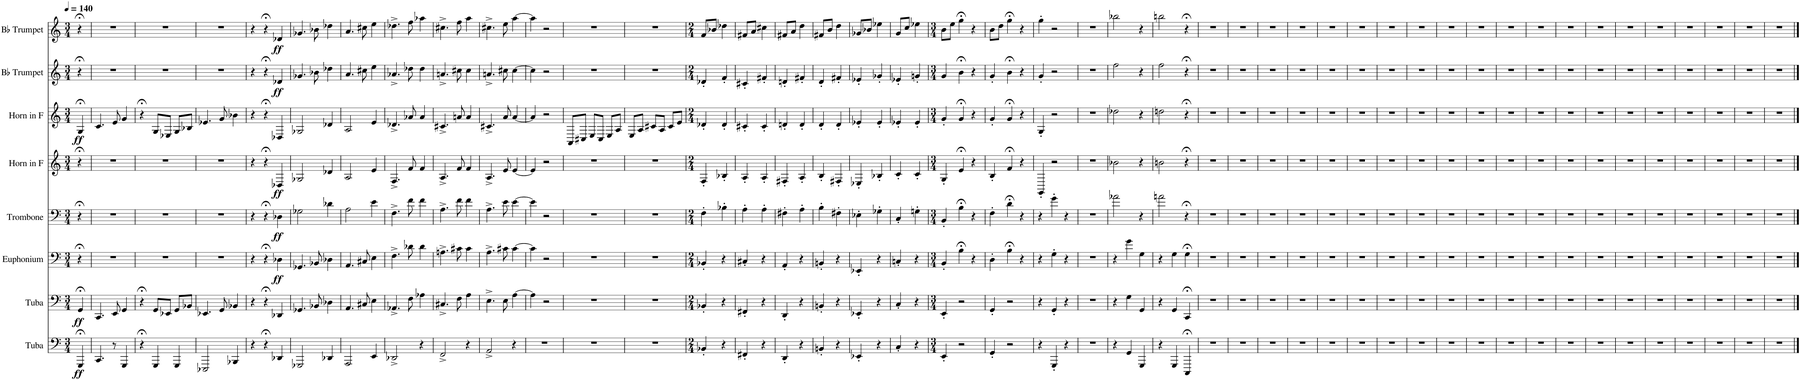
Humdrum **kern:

**kern	**dynam	**kern	**dynam	**kern	**dynam	**kern	**dynam	**kern	**dynam	**kern	**dynam	**kern	**dynam	**kern	**dynam
*part8	*part8	*part7	*part7	*part6	*part6	*part5	*part5	*part4	*part4	*part3	*part3	*part2	*part2	*part1	*part1
*staff8	*staff8	*staff7	*staff7	*staff6	*staff6	*staff5	*staff5	*staff4	*staff4	*staff3	*staff3	*staff2	*staff2	*staff1	*staff1
*I"Tuba	*	*I"Tuba	*	*I"Euphonium	*	*I"Trombone	*	*I"Horn in F	*	*I"Horn in F	*	*I"Bb Trumpet	*	*I"Bb Trumpet	*
*I'Tba.	*	*I'Tba.	*	*I'Euph.	*	*I'Tbn.	*	*	*	*	*	*I'Bb Tpt.	*	*I'Bb Tpt.	*
*clefF4	*	*clefF4	*	*clefF4	*	*clefF4	*	*clefG2	*	*clefG2	*	*clefG2	*	*clefG2	*
*	*	*	*	*	*	*	*	*ITrd4c7	*	*ITrd4c7	*	*	*	*	*
*k[]	*	*k[]	*	*k[]	*	*k[]	*	*k[]	*	*k[]	*	*k[]	*	*k[]	*
*M3/4	*	*M3/4	*	*M3/4	*	*M3/4	*	*M3/4	*	*M3/4	*	*M3/4	*	*M3/4	*
*MM140	*	*MM140	*	*MM140	*	*MM140	*	*MM140	*	*MM140	*	*MM140	*	*MM140	*
=1	=1	=1	=1	=1	=1	=1	=1	=1	=1	=1	=1	=1	=1	=1	=1
!	!LO:DY:b	!	!LO:DY:b	!	!	!	!	!	!	!	!LO:DY:b	!	!	!	!
4GGG;</	ff	4GG;</	ff	4r;<	.	4r;<	.	4r;<	.	4G;</	ff	4r;<	.	4r;<	.
=2	=2	=2	=2	=2	=2	=2	=2	=2	=2	=2	=2	=2	=2	=2	=2
4.CC/	.	4.CC/	.	2.r	.	2.r	.	2.r	.	4.c/	.	2.r	.	2.r	.
8r	.	8EE/	.	.	.	.	.	.	.	8e/	.	.	.	.	.
4GGG/	.	4GG/	.	.	.	.	.	.	.	4g/	.	.	.	.	.
=3	=3	=3	=3	=3	=3	=3	=3	=3	=3	=3	=3	=3	=3	=3	=3
4r;<	.	4r;<	.	2.r	.	2.r	.	2.r	.	4r;<	.	2.r	.	2.r	.
4GGG/	.	8GG/L	.	.	.	.	.	.	.	8G/L	.	.	.	.	.
.	.	8EE-X/J	.	.	.	.	.	.	.	8E-X/J	.	.	.	.	.
4GGG/	.	8GG/L	.	.	.	.	.	.	.	8G/L	.	.	.	.	.
.	.	8BB-X/J	.	.	.	.	.	.	.	8B-X/J	.	.	.	.	.
=4	=4	=4	=4	=4	=4	=4	=4	=4	=4	=4	=4	=4	=4	=4	=4
2EEE-X/	.	4.EE-X/	.	2.r	.	2.r	.	2.r	.	4.e-X/	.	2.r	.	2.r	.
.	.	8GG/	.	.	.	.	.	.	.	8g/	.	.	.	.	.
4BBB-X/	.	4BB-X/	.	.	.	.	.	.	.	4b-X\	.	.	.	.	.
=5	=5	=5	=5	=5	=5	=5	=5	=5	=5	=5	=5	=5	=5	=5	=5
4r	.	4r	.	4r	.	4r	.	4r	.	4r	.	4r	.	4r	.
4r;<	.	4r;<	.	4r;<	.	4r;<	.	4r;<	.	4r;<	.	4r;<	.	4r;<	.
!	!	!	!	!	!LO:DY:b	!	!LO:DY:b	!	!LO:DY:b	!	!	!	!LO:DY:b	!	!LO:DY:b
4DD-X/	.	4DD-X/	.	4D-X\	ff	4D-X\	ff	4D-X/	ff	4D-X/	.	4d-X/	ff	4d-X/	ff
=6	=6	=6	=6	=6	=6	=6	=6	=6	=6	=6	=6	=6	=6	=6	=6
2GGG-X/	.	4.GG-X/	.	4.GG-X/	.	2G-X\	.	2G-X/	.	2G-X/	.	4.g-X/	.	4.g-X/	.
.	.	8BB-X/	.	8BB-X/	.	.	.	.	.	.	.	8b-X\	.	8b-X\	.
4DD-X/	.	4D-X\	.	4D-X\	.	4d-X\	.	4d-X/	.	4d-X/	.	4dd-X\	.	4dd-X\	.
=7	=7	=7	=7	=7	=7	=7	=7	=7	=7	=7	=7	=7	=7	=7	=7
2AAA/	.	4.AA/	.	4.AA/	.	2A\	.	2A/	.	2A/	.	4.a/	.	4.a/	.
.	.	8C#X/	.	8C#X/	.	.	.	.	.	.	.	8cc#X\	.	8cc#X\	.
4EE/	.	4E\	.	4E\	.	4e\	.	4e/	.	4e/	.	4ee\	.	4ee\	.
=8	=8	=8	=8	=8	=8	=8	=8	=8	=8	=8	=8	=8	=8	=8	=8
2DD-X^/	.	4.AA-X^/	.	4.F^\	.	4.F^\	.	4.F^/	.	4.d-X^/	.	4.a-X^/	.	4.dd-X^\	.
.	.	8F\	.	8d-X\	.	8f\	.	8f/	.	8a-X/	.	8dd-X\	.	8ff\	.
4r	.	4A-X\	.	4d-\	.	4f\	.	4f/	.	4a-/	.	4dd-\	.	4aa-X\	.
=9	=9	=9	=9	=9	=9	=9	=9	=9	=9	=9	=9	=9	=9	=9	=9
2FF^/	.	4.C#X^/	.	4.An^\	.	4.A^\	.	4.A^/	.	4.c#X^/	.	4.an^/	.	4.cc#X^\	.
.	.	8F\	.	8c#X\	.	8f\	.	8f/	.	8an/	.	8cc#X\	.	8ff\	.
4r	.	4A\	.	4c#\	.	4f\	.	4f/	.	4a/	.	4cc#\	.	4aa\	.
=10	=10	=10	=10	=10	=10	=10	=10	=10	=10	=10	=10	=10	=10	=10	=10
2AA^/	.	4.E^\	.	4.A^\	.	4.A^\	.	4.A^/	.	4.c#X^/	.	4.an^/	.	4.cc#X^\	.
.	.	8E\	.	8c#X\	.	8e\	.	8e/	.	8a/	.	8cc#X\	.	8ee\	.
4r	.	[4A\	.	[4c#\	.	[4e\	.	[4e/	.	[4a/	.	[4cc#\	.	[4aa\	.
=11	=11	=11	=11	=11	=11	=11	=11	=11	=11	=11	=11	=11	=11	=11	=11
2.r	.	4A\]	.	4c#\]	.	4e\]	.	4e/]	.	4a/]	.	4cc#\]	.	4aa\]	.
.	.	2r	.	2r	.	2r	.	2r	.	2r	.	2r	.	2r	.
=12	=12	=12	=12	=12	=12	=12	=12	=12	=12	=12	=12	=12	=12	=12	=12
2.r	.	2.r	.	2.r	.	2.r	.	2.r	.	8AA/L	.	2.r	.	2.r	.
.	.	.	.	.	.	.	.	.	.	8C#X/J	.	.	.	.	.
.	.	.	.	.	.	.	.	.	.	8E/L	.	.	.	.	.
.	.	.	.	.	.	.	.	.	.	8C#/J	.	.	.	.	.
.	.	.	.	.	.	.	.	.	.	8E/L	.	.	.	.	.
.	.	.	.	.	.	.	.	.	.	8A/J	.	.	.	.	.
=13	=13	=13	=13	=13	=13	=13	=13	=13	=13	=13	=13	=13	=13	=13	=13
2.r	.	2.r	.	2.r	.	2.r	.	2.r	.	8E/L	.	2.r	.	2.r	.
.	.	.	.	.	.	.	.	.	.	8A/J	.	.	.	.	.
.	.	.	.	.	.	.	.	.	.	8c#X/L	.	.	.	.	.
.	.	.	.	.	.	.	.	.	.	8A/J	.	.	.	.	.
.	.	.	.	.	.	.	.	.	.	8c#/L	.	.	.	.	.
.	.	.	.	.	.	.	.	.	.	8e/J	.	.	.	.	.
=14	=14	=14	=14	=14	=14	=14	=14	=14	=14	=14	=14	=14	=14	=14	=14
*M2/4	*	*M2/4	*	*M2/4	*	*M2/4	*	*M2/4	*	*M2/4	*	*M2/4	*	*M2/4	*
4BB-X'/	.	4BB-X'/	.	4BB-X'/	.	4F'\	.	4F'/	.	4d-X'/	.	4d-X'/	.	8f/L	.
.	.	.	.	.	.	.	.	.	.	.	.	.	.	8b-X/J	.
4r	.	4r	.	4r	.	4B-X'\	.	4B-X'/	.	4d-'/	.	4f'/	.	4dd-X\	.
=15	=15	=15	=15	=15	=15	=15	=15	=15	=15	=15	=15	=15	=15	=15	=15
4FF#X'/	.	4FF#X'/	.	4C#X'/	.	4A'\	.	4A'/	.	4c#X'/	.	4c#X'/	.	8f#X/L	.
.	.	.	.	.	.	.	.	.	.	.	.	.	.	8a/J	.
4r	.	4r	.	4r	.	4A'\	.	4A'/	.	4c#'/	.	4f#X'/	.	4cc#X\	.
=16	=16	=16	=16	=16	=16	=16	=16	=16	=16	=16	=16	=16	=16	=16	=16
4DD'/	.	4DD'/	.	4AA'/	.	4F#X'\	.	4F#X'/	.	4dn'/	.	4dn'/	.	8f#X/L	.
.	.	.	.	.	.	.	.	.	.	.	.	.	.	8a/J	.
4r	.	4r	.	4r	.	4A'\	.	4A'/	.	4d'/	.	4f#X'/	.	4dd\	.
=17	=17	=17	=17	=17	=17	=17	=17	=17	=17	=17	=17	=17	=17	=17	=17
4BBn'/	.	4BBn'/	.	4BBn'/	.	4B'\	.	4B'/	.	4d'/	.	4d'/	.	8f#X/L	.
.	.	.	.	.	.	.	.	.	.	.	.	.	.	8b/J	.
4r	.	4r	.	4r	.	4F#X'\	.	4F#X'/	.	4d'/	.	4f#X'/	.	4dd\	.
=18	=18	=18	=18	=18	=18	=18	=18	=18	=18	=18	=18	=18	=18	=18	=18
4EE-X'/	.	4EE-X'/	.	4EE-X'/	.	4E-X'\	.	4E-X'/	.	4e-X'/	.	4e-X'/	.	8g-X/L	.
.	.	.	.	.	.	.	.	.	.	.	.	.	.	8b-X/J	.
4r	.	4r	.	4r	.	4G-X'\	.	4B-X'/	.	4e-'/	.	4g-X'/	.	4ee-X\	.
=19	=19	=19	=19	=19	=19	=19	=19	=19	=19	=19	=19	=19	=19	=19	=19
4C'/	.	4C'/	.	4Cn'/	.	4C'/	.	4c'/	.	4e-X'/	.	4e-X'/	.	8g/L	.
.	.	.	.	.	.	.	.	.	.	.	.	.	.	8cc/J	.
4r	.	4r	.	4r	.	4Gn'\	.	4c'/	.	4e-'/	.	4gn'/	.	4ee-X\	.
=20	=20	=20	=20	=20	=20	=20	=20	=20	=20	=20	=20	=20	=20	=20	=20
*M3/4	*	*M3/4	*	*M3/4	*	*M3/4	*	*M3/4	*	*M3/4	*	*M3/4	*	*M3/4	*
4EE'/	.	4EE'/	.	4BB'/	.	4BB'/	.	4G'/	.	4g'/	.	4g/	.	8b\L	.
.	.	.	.	.	.	.	.	.	.	.	.	.	.	8ee\J	.
2r	.	2r	.	4B;<\	.	4B;<\	.	4e;</	.	4g;</	.	4b;<\	.	4gg;<\	.
.	.	.	.	4r	.	4r	.	4r	.	4r	.	4r	.	4r	.
=21	=21	=21	=21	=21	=21	=21	=21	=21	=21	=21	=21	=21	=21	=21	=21
4GG'/	.	4GG'/	.	4D'\	.	4F'\	.	4B'/	.	4g'/	.	4g'/	.	8b\L	.
.	.	.	.	.	.	.	.	.	.	.	.	.	.	8dd\J	.
2r	.	2r	.	4B;<\	.	4d;<\	.	4f;</	.	4g;</	.	4b;<\	.	4gg;<\	.
.	.	.	.	4r	.	4r	.	4r	.	4r	.	4r	.	4r	.
=22	=22	=22	=22	=22	=22	=22	=22	=22	=22	=22	=22	=22	=22	=22	=22
4r	.	4r	.	4r	.	4r	.	4GG'/	.	4G'/	.	4g'/	.	4gg'\	.
4GGG'/	.	4GG'/	.	4G'\	.	4g'\	.	2r	.	2r	.	2r	.	2r	.
4r	.	4r	.	4r	.	4r	.	.	.	.	.	.	.	.	.
=23	=23	=23	=23	=23	=23	=23	=23	=23	=23	=23	=23	=23	=23	=23	=23
2.r	.	2.r	.	2.r	.	2.r	.	2.r	.	2.r	.	2.r	.	2.r	.
=24	=24	=24	=24	=24	=24	=24	=24	=24	=24	=24	=24	=24	=24	=24	=24
4r	.	4r	.	4r	.	2a-X\	.	2b-X\	.	2dd-X\	.	2ff\	.	2bb-X\	.
4GG/	.	4G\	.	4g\	.	.	.	.	.	.	.	.	.	.	.
4GGG/	.	4GG/	.	4G\	.	4r	.	4r	.	4r	.	4r	.	4r	.
=25	=25	=25	=25	=25	=25	=25	=25	=25	=25	=25	=25	=25	=25	=25	=25
4r	.	4r	.	4r	.	2an\	.	2bn\	.	2ddn\	.	2ff\	.	2bbn\	.
4GGG/	.	4GG/	.	4G\	.	.	.	.	.	.	.	.	.	.	.
4CCC;</	.	4CC;</	.	4G;<\	.	4r;<	.	4r;<	.	4r;<	.	4r;<	.	4r;<	.
=26	=26	=26	=26	=26	=26	=26	=26	=26	=26	=26	=26	=26	=26	=26	=26
2.r	.	2.r	.	2.r	.	2.r	.	2.r	.	2.r	.	2.r	.	2.r	.
=27	=27	=27	=27	=27	=27	=27	=27	=27	=27	=27	=27	=27	=27	=27	=27
2.r	.	2.r	.	2.r	.	2.r	.	2.r	.	2.r	.	2.r	.	2.r	.
=28	=28	=28	=28	=28	=28	=28	=28	=28	=28	=28	=28	=28	=28	=28	=28
2.r	.	2.r	.	2.r	.	2.r	.	2.r	.	2.r	.	2.r	.	2.r	.
=29	=29	=29	=29	=29	=29	=29	=29	=29	=29	=29	=29	=29	=29	=29	=29
2.r	.	2.r	.	2.r	.	2.r	.	2.r	.	2.r	.	2.r	.	2.r	.
=30	=30	=30	=30	=30	=30	=30	=30	=30	=30	=30	=30	=30	=30	=30	=30
2.r	.	2.r	.	2.r	.	2.r	.	2.r	.	2.r	.	2.r	.	2.r	.
=31	=31	=31	=31	=31	=31	=31	=31	=31	=31	=31	=31	=31	=31	=31	=31
2.r	.	2.r	.	2.r	.	2.r	.	2.r	.	2.r	.	2.r	.	2.r	.
=32	=32	=32	=32	=32	=32	=32	=32	=32	=32	=32	=32	=32	=32	=32	=32
2.r	.	2.r	.	2.r	.	2.r	.	2.r	.	2.r	.	2.r	.	2.r	.
=33	=33	=33	=33	=33	=33	=33	=33	=33	=33	=33	=33	=33	=33	=33	=33
2.r	.	2.r	.	2.r	.	2.r	.	2.r	.	2.r	.	2.r	.	2.r	.
=34	=34	=34	=34	=34	=34	=34	=34	=34	=34	=34	=34	=34	=34	=34	=34
2.r	.	2.r	.	2.r	.	2.r	.	2.r	.	2.r	.	2.r	.	2.r	.
=35	=35	=35	=35	=35	=35	=35	=35	=35	=35	=35	=35	=35	=35	=35	=35
2.r	.	2.r	.	2.r	.	2.r	.	2.r	.	2.r	.	2.r	.	2.r	.
=36	=36	=36	=36	=36	=36	=36	=36	=36	=36	=36	=36	=36	=36	=36	=36
2.r	.	2.r	.	2.r	.	2.r	.	2.r	.	2.r	.	2.r	.	2.r	.
=37	=37	=37	=37	=37	=37	=37	=37	=37	=37	=37	=37	=37	=37	=37	=37
2.r	.	2.r	.	2.r	.	2.r	.	2.r	.	2.r	.	2.r	.	2.r	.
=38	=38	=38	=38	=38	=38	=38	=38	=38	=38	=38	=38	=38	=38	=38	=38
2.r	.	2.r	.	2.r	.	2.r	.	2.r	.	2.r	.	2.r	.	2.r	.
=39	=39	=39	=39	=39	=39	=39	=39	=39	=39	=39	=39	=39	=39	=39	=39
2.r	.	2.r	.	2.r	.	2.r	.	2.r	.	2.r	.	2.r	.	2.r	.
=40	=40	=40	=40	=40	=40	=40	=40	=40	=40	=40	=40	=40	=40	=40	=40
2.r	.	2.r	.	2.r	.	2.r	.	2.r	.	2.r	.	2.r	.	2.r	.
=41	=41	=41	=41	=41	=41	=41	=41	=41	=41	=41	=41	=41	=41	=41	=41
2.r	.	2.r	.	2.r	.	2.r	.	2.r	.	2.r	.	2.r	.	2.r	.
=42	=42	=42	=42	=42	=42	=42	=42	=42	=42	=42	=42	=42	=42	=42	=42
2.r	.	2.r	.	2.r	.	2.r	.	2.r	.	2.r	.	2.r	.	2.r	.
=43	=43	=43	=43	=43	=43	=43	=43	=43	=43	=43	=43	=43	=43	=43	=43
2.r	.	2.r	.	2.r	.	2.r	.	2.r	.	2.r	.	2.r	.	2.r	.
=44	=44	=44	=44	=44	=44	=44	=44	=44	=44	=44	=44	=44	=44	=44	=44
2.r	.	2.r	.	2.r	.	2.r	.	2.r	.	2.r	.	2.r	.	2.r	.
=45	=45	=45	=45	=45	=45	=45	=45	=45	=45	=45	=45	=45	=45	=45	=45
2.r	.	2.r	.	2.r	.	2.r	.	2.r	.	2.r	.	2.r	.	2.r	.
==	==	==	==	==	==	==	==	==	==	==	==	==	==	==	==
*-	*-	*-	*-	*-	*-	*-	*-	*-	*-	*-	*-	*-	*-	*-	*-
